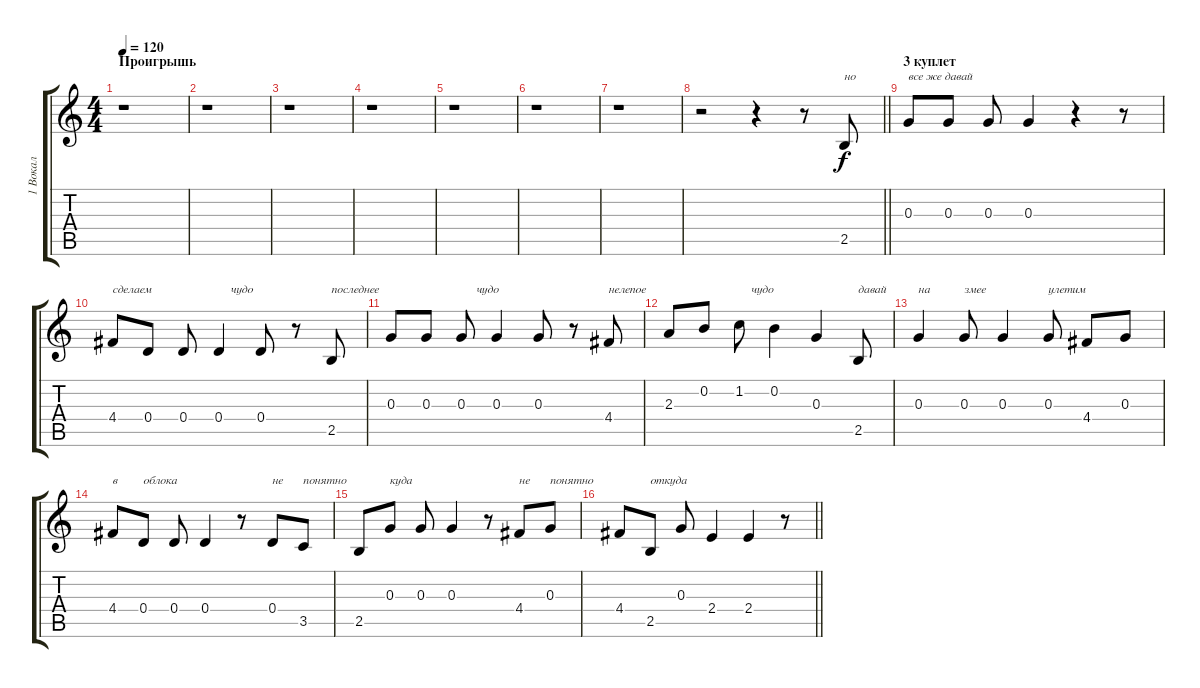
\track ("1 Вокал" "1 Вокал") {instrument fretlessbass}
\staff {score tabs}
\tuning (E4 B3 G3 D3 A2 E2) {hide}
\ts (4 4)
\section ("" "Проигрышь")
\tempo 120
\clef g2
\ks c
r.1{dy f} |
r.1 |
r.1 |
r.1 |
r.1 |
r.1 |
r.1 |
\barLineRight lightlight
r.2 r.4 r.8 2.5.8{txt "но"} |
\section ("" "3 куплет")
0.3.8{txt "все же давай"} 0.3.8 0.3.8 0.3.4 r.4 r.8 |
4.4.8{txt "сделаем  "} 0.4.8 0.4.8 0.4.4{txt "    чудо"} 0.4.8 r.8 2.5.8{txt "последнее"} |
0.3.8 0.3.8 0.3.8{txt "     чудо"} 0.3.4 0.3.8 r.8 4.4.8{txt "нелепое"} |
2.3.8 0.2.8 1.2.8{txt "    чудо"} 0.2.4 0.3.4 2.5.8{txt "давай"} |
0.3.4{txt "на"} 0.3.8{txt "змее"} 0.3.4 0.3.8{txt "улетим"} 4.4.8 0.3.8 |
4.4.8{txt "в"} 0.4.8{txt "облока"} 0.4.8 0.4.4 r.8 0.4.8{txt "не"} 3.5.8{txt "понятно"} |
2.5.8 0.3.8{txt "куда"} 0.3.8 0.3.4 r.8 4.4.8{txt "не"} 0.3.8{txt "понятно"} |
\barLineRight lightlight
4.4.8 2.5.8{txt "откуда"} 0.3.8 2.4.4 2.4.4 r.8
